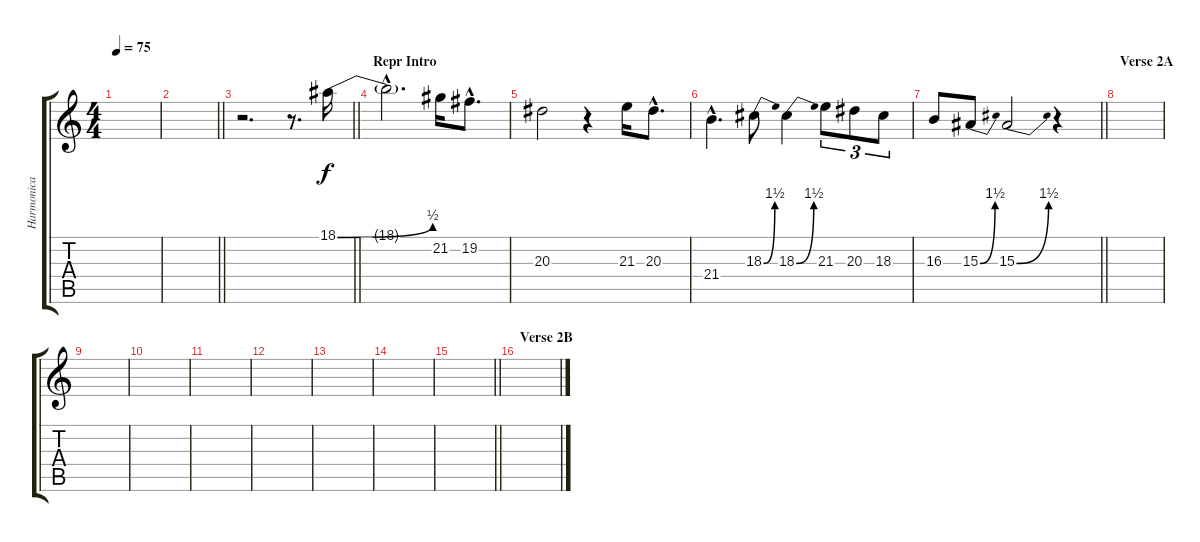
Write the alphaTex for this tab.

\track ("Harmonica" "Harmonica") {instrument harmonica}
\staff {score tabs}
\tuning (E4 B3 G3 D3 A2 E2) {hide}
\ts (4 4)
\tempo 75
\clef g2
\ks c
|
\barLineRight lightlight
|
\barLineRight lightlight
r.2{d} r.8{d} 18.1{be (bend 0 0 60 2)}.16 |
\section ("" "Repr Intro")
18.1{hac t}.2{d} 21.2.16 19.2{hac}.8{d} |
20.3.2 r.4 21.3.16 20.3{hac}.8{d} |
21.4{hac}.4{d} 18.3{be (bend 0 0 60 6)}.8 18.3{be (bend 0 0 60 6)}.4 21.3.8{tu (3 2)} 20.3.8{tu (3 2)} 18.3.8{tu (3 2)} |
\barLineRight lightlight
16.3.8 15.3{be (bend 0 0 60 6)}.8 15.3{be (bend 0 0 60 6)}.2 r.4 |
\section ("" "Verse 2A")
|
|
|
|
|
|
|
\barLineRight lightlight
|
\section ("" "Verse 2B")
